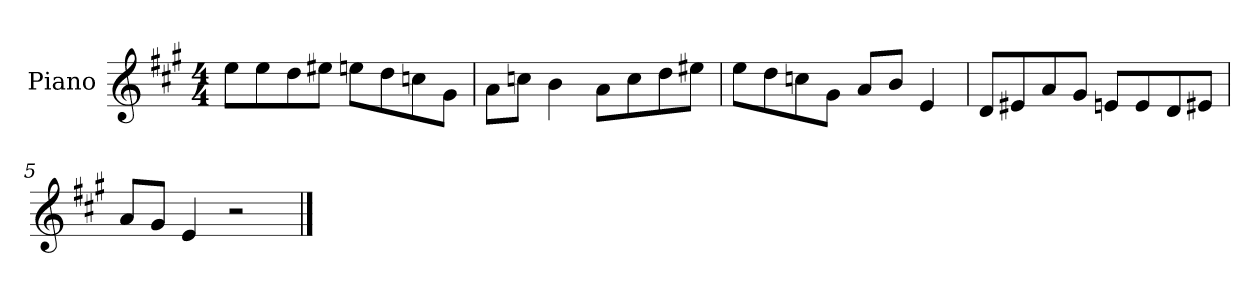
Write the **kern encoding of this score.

**kern
*part1
*staff1
*I"Piano
*I'P-no
*clefG2
*k[f#c#g#]
*M4/4
*MM90
=1
8ee\L
8ee\
8dd\
8ee#X\J
8een\L
8dd\
8ccn\
8g#\J
=2
8a\L
8ccn\J
4b\
8a\L
8cc\
8dd\
8ee#X\J
=3
8ee\L
8dd\
8ccn\
8g#\J
8a/L
8b/J
4e/
=4
8d/L
8e#X/
8a/
8g#/J
8en/L
8e/
8d/
8e#X/J
!!LO:LB:g=z
=5
8a/L
8g#/J
4e/
2r
==
*-
